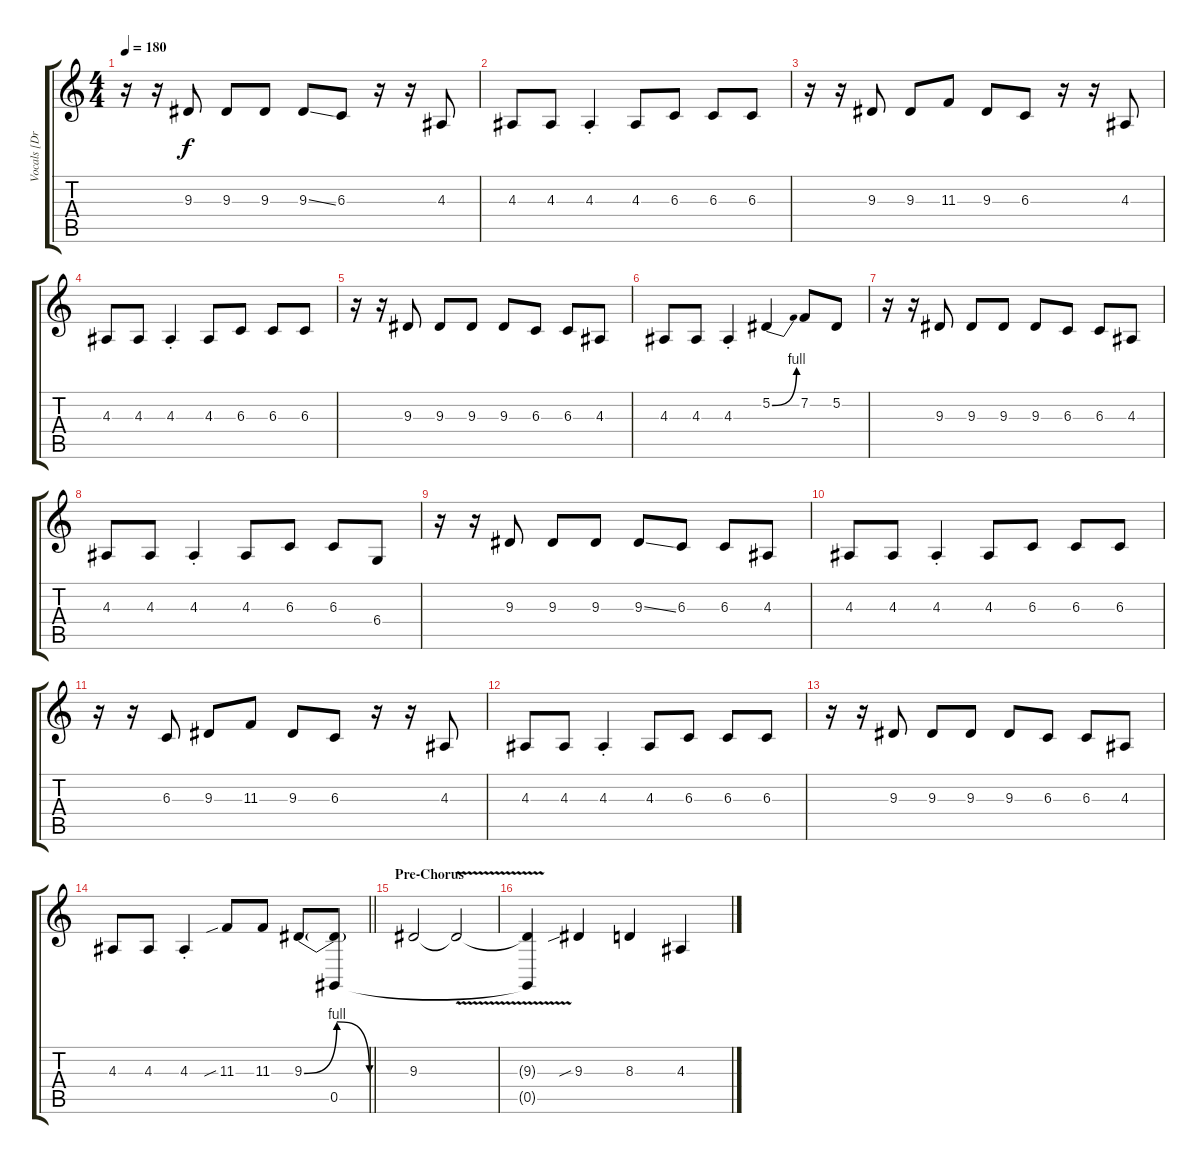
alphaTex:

\track ("Vocals [Draiman]" "Vocals [Dr") {instrument clarinet}
\staff {score tabs}
\tuning (Eb4 Bb3 Gb3 Db3 Ab2 Db2) {hide}
\ts (4 4)
\tempo 180
\clef g2
\ks c
r.16{dy f} r.16 9.3.8 9.3.8 9.3.8 9.3{ss}.8 6.3.8 r.16 r.16 4.3.8 |
4.3.8 4.3.8 4.3{st}.4 4.3.8 6.3.8 6.3.8 6.3.8 |
r.16 r.16 9.3.8 9.3.8 11.3.8 9.3.8 6.3.8 r.16 r.16 4.3.8 |
4.3.8 4.3.8 4.3{st}.4 4.3.8 6.3.8 6.3.8 6.3.8 |
r.16 r.16 9.3.8 9.3.8 9.3.8 9.3.8 6.3.8 6.3.8 4.3.8 |
4.3.8 4.3.8 4.3{st}.4 5.2{be (bend 0 0 60 4)}.4 7.2.8 5.2.8 |
r.16 r.16 9.3.8 9.3.8 9.3.8 9.3.8 6.3.8 6.3.8 4.3.8 |
4.3.8 4.3.8 4.3{st}.4 4.3.8 6.3.8 6.3.8 6.4.8 |
r.16 r.16 9.3.8 9.3.8 9.3.8 9.3{ss}.8 6.3.8 6.3.8 4.3.8 |
4.3.8 4.3.8 4.3{st}.4 4.3.8 6.3.8 6.3.8 6.3.8 |
r.16 r.16 6.3.8 9.3.8 11.3.8 9.3.8 6.3.8 r.16 r.16 4.3.8 |
4.3.8 4.3.8 4.3{st}.4 4.3.8 6.3.8 6.3.8 6.3.8 |
r.16 r.16 9.3.8 9.3.8 9.3.8 9.3.8 6.3.8 6.3.8 4.3.8 |
\barLineRight lightlight
4.3.8 4.3.8 4.3{st}.4 11.3{sib}.8 11.3.8 9.3{be (bendrelease 0 0 15 4 15 4 60 0)}.8 (9.3{t} 0.5).8 |
\section ("" "Pre-Chorus")
9.3.2 9.3{v t}.2 |
(9.3{t} 0.5{t}).4 9.3{sib}.4 8.3.4 4.3.4
